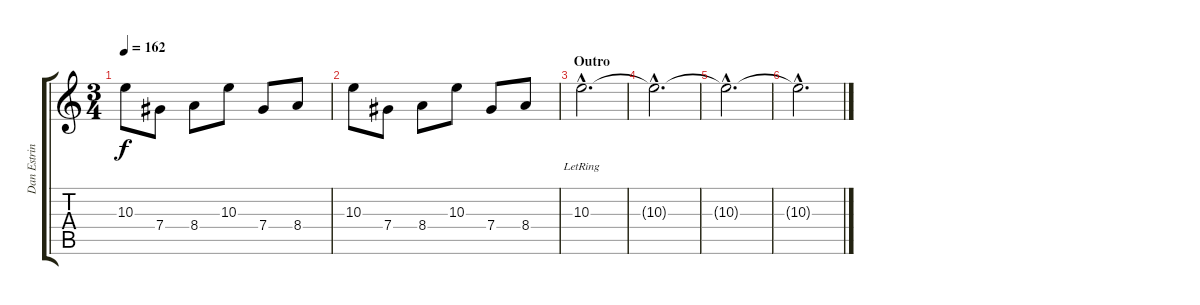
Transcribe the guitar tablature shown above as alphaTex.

\track ("Dan Estrin (2°Guitar)" "Dan Estrin") {instrument acousticguitarsteel}
\staff {score tabs}
\tuning (Eb4 Bb3 Gb3 Db3 Ab2 Db2) {hide}
\ts (3 4)
\tempo 162
\clef g2
\ks c
10.3.8{dy f} 7.4.8 8.4.8 10.3.8 7.4.8 8.4.8 |
10.3.8 7.4.8 8.4.8 10.3.8 7.4.8 8.4.8 |
\section ("" "Outro")
10.3{hac lr}.2{d} |
10.3{hac t}.2{d} |
10.3{hac t}.2{d} |
10.3{hac t}.2{d}
